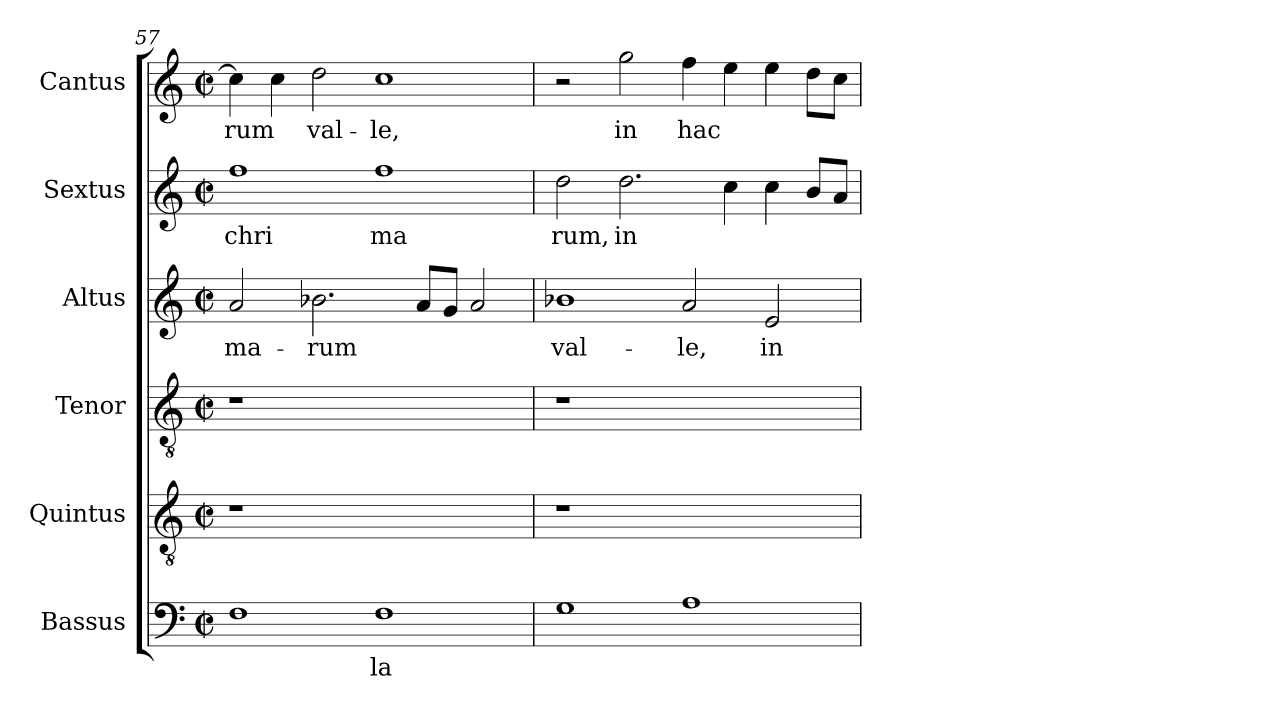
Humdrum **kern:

**kern	**text	**kern	**kern	**kern	**text	**kern	**text	**kern	**text
*part6	*part6	*part5	*part4	*part3	*part3	*part2	*part2	*part1	*part1
*staff6	*staff6	*staff5	*staff4	*staff3	*staff3	*staff2	*staff2	*staff1	*staff1
*I"Bassus	*	*I"Quintus	*I"Tenor	*I"Altus	*	*I"Sextus	*	*I"Cantus	*
*I'Bassus	*	*I'Quintus	*I'Tenor	*I'Altus	*	*I'Sextus	*	*I'Cantus	*
*clefF4	*	*clefGv2	*clefGv2	*clefG2	*	*clefG2	*	*clefG2	*
*M2/2	*	*M2/2	*M2/2	*M2/2	*	*M2/2	*	*M2/2	*
*met(c|)	*	*met(c|)	*met(c|)	*met(c|)	*	*met(c|)	*	*met(c|)	*
=57	=57	=57	=57	=57	=57	=57	=57	=57	=57
!	!	!	!	!	!LO:LY:b:cj	!	!LO:LY:b:cj	!	!LO:LY:b
1F	.	1r	1r	2a/	-ma-	1ff	chri	4cc\]	-rum
.	.	.	.	.	.	.	.	4cc\	.
!	!	!	!	!	!LO:LY:b	!	!	!	!LO:LY:b:cj
.	.	.	.	2.b-X\	-rum	.	.	2dd\	val-
!	!LO:LY:b:cj	!	!	!	!	!	!LO:LY:b:cj	!	!LO:LY:b:cj
1F	la	1ryy	1ryy	.	.	1ff	ma	1cc	-le,
.	.	.	.	8a/L	.	.	.	.	.
.	.	.	.	8g/J	.	.	.	.	.
.	.	.	.	2a/	.	.	.	.	.
=58	=58	=58	=58	=58	=58	=58	=58	=58	=58
!	!	!	!	!	!LO:LY:b:cj	!	!LO:LY:b:cj	!	!
1G	.	1r	1r	1b-X	val-	2dd\	rum,	2r	.
!	!	!	!	!	!	!	!LO:LY:b:cj	!	!LO:LY:b:cj
.	.	.	.	.	.	2.dd\	in	2gg\	in
!	!	!	!	!	!LO:LY:b:cj	!	!	!	!LO:LY:b
1A	.	1ryy	1ryy	2a/	-le,	.	.	4ff\	hac
.	.	.	.	.	.	4cc\	.	4ee\	.
!	!	!	!	!	!LO:LY:b:cj	!	!	!	!
.	.	.	.	2e/	in	4cc\	.	4ee\	.
.	.	.	.	.	.	8b/L	.	8dd\L	.
.	.	.	.	.	.	8a/J	.	8cc\J	.
=	=	=	=	=	=	=	=	=	=
*-	*-	*-	*-	*-	*-	*-	*-	*-	*-
